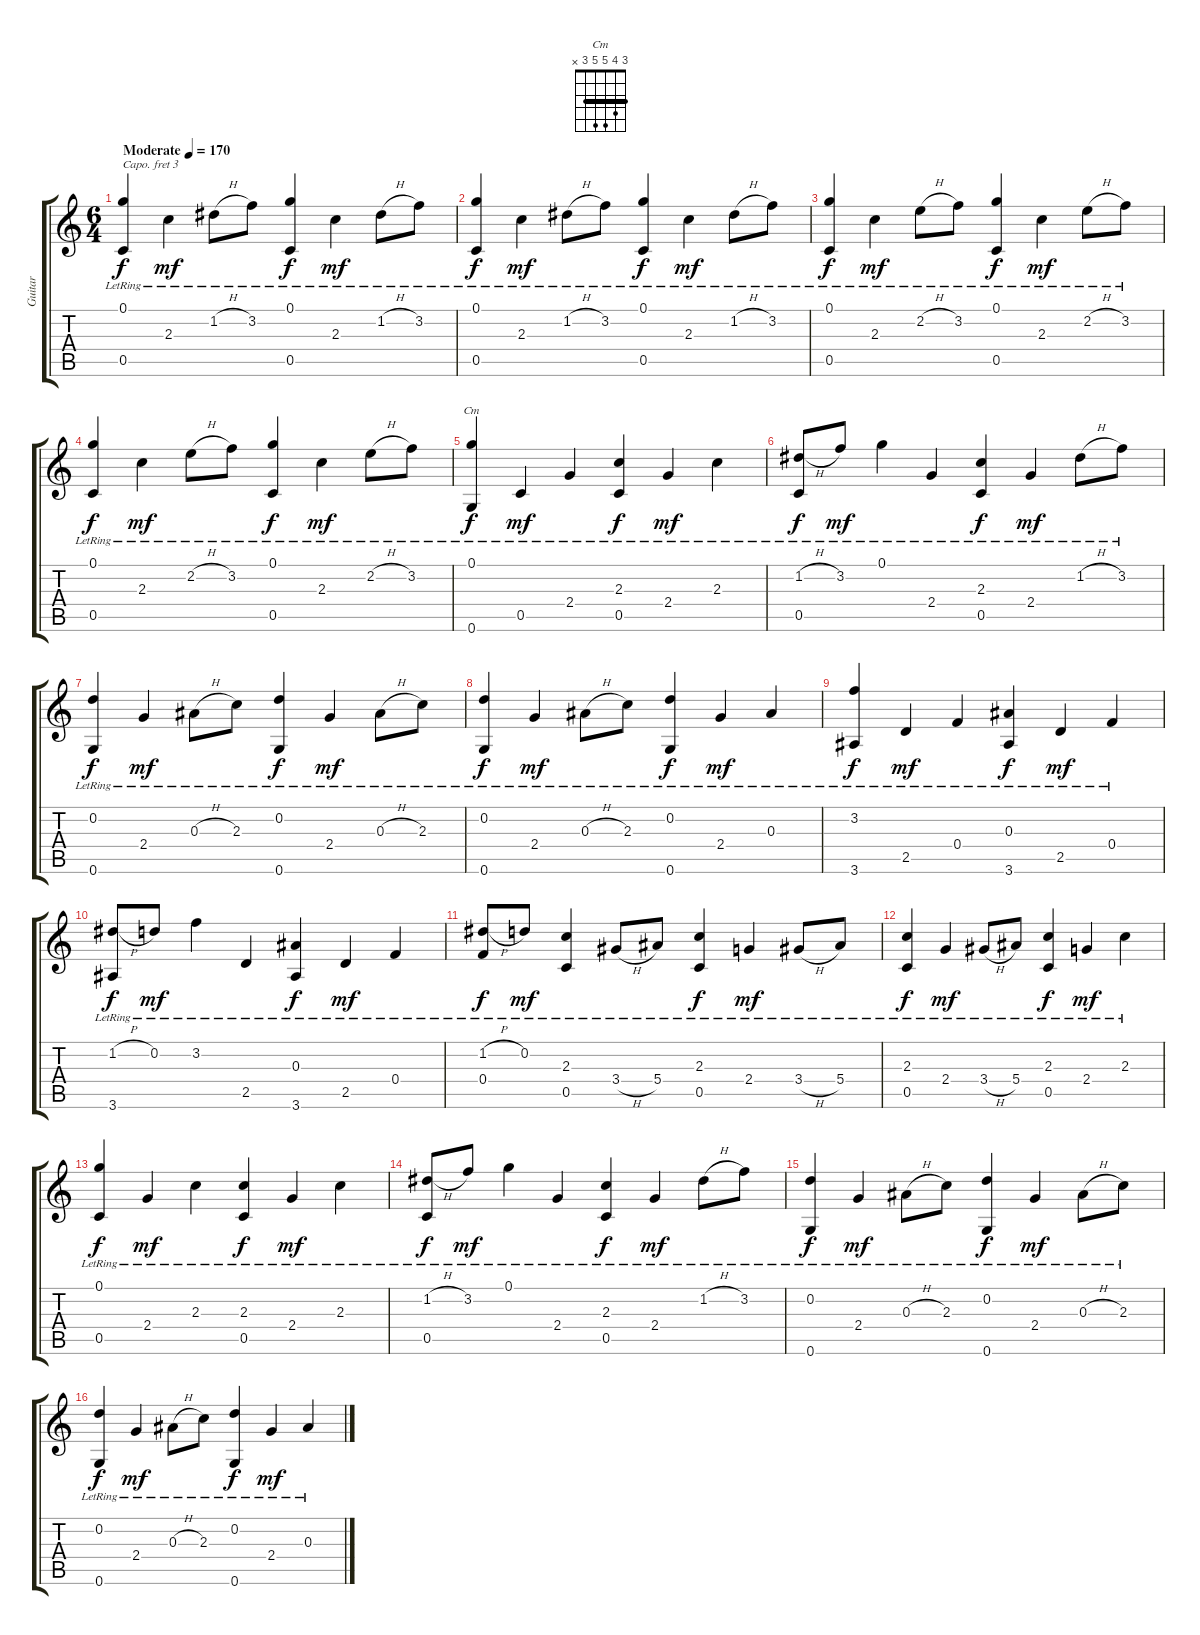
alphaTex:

\track ("Guitar" "Guitar") {instrument acousticguitarnylon}
\staff {score tabs}
\capo 3
\tuning (E4 B3 G3 D3 A2 E2) {hide}
\chord ("Cm" 3 4 5 5 3 x) {barre 3}
\ts (6 4)
\tempo (170 "Moderate")
\clef g2
\ks c
(0.1{lr} 0.5{lr}).4{dy f instrument acousticguitarnylon} 2.3{lr}.4{dy mf} 1.2{h lr}.8 3.2{lr}.8 (0.1{lr} 0.5{lr}).4{dy f} 2.3{lr}.4{dy mf} 1.2{h lr}.8 3.2{lr}.8 |
(0.1{lr} 0.5{lr}).4{dy f} 2.3{lr}.4{dy mf} 1.2{h lr}.8 3.2{lr}.8 (0.1{lr} 0.5{lr}).4{dy f} 2.3{lr}.4{dy mf} 1.2{h lr}.8 3.2{lr}.8 |
(0.1{lr} 0.5{lr}).4{dy f} 2.3{lr}.4{dy mf} 2.2{h lr}.8 3.2{lr}.8 (0.1{lr} 0.5{lr}).4{dy f} 2.3{lr}.4{dy mf} 2.2{h lr}.8 3.2{lr}.8 |
(0.1{lr} 0.5{lr}).4{dy f} 2.3{lr}.4{dy mf} 2.2{h lr}.8 3.2{lr}.8 (0.1{lr} 0.5{lr}).4{dy f} 2.3{lr}.4{dy mf} 2.2{h lr}.8 3.2{lr}.8 |
(0.1{lr} 0.6{lr}).4{ch "Cm" dy f} 0.5{lr}.4{dy mf} 2.4{lr}.4 (2.3{lr} 0.5{lr}).4{dy f} 2.4{lr}.4{dy mf} 2.3{lr}.4 |
(1.2{h lr} 0.5{lr}).8{dy f} 3.2{lr}.8{dy mf} 0.1{lr}.4 2.4{lr}.4 (2.3{lr} 0.5{lr}).4{dy f} 2.4{lr}.4{dy mf} 1.2{h lr}.8 3.2{lr}.8 |
(0.2{lr} 0.6{lr}).4{dy f} 2.4{lr}.4{dy mf} 0.3{h lr}.8 2.3{lr}.8 (0.2{lr} 0.6{lr}).4{dy f} 2.4{lr}.4{dy mf} 0.3{h lr}.8 2.3{lr}.8 |
(0.2{lr} 0.6{lr}).4{dy f} 2.4{lr}.4{dy mf} 0.3{h lr}.8 2.3{lr}.8 (0.2{lr} 0.6{lr}).4{dy f} 2.4{lr}.4{dy mf} 0.3{lr}.4 |
(3.2{lr} 3.6{lr}).4{dy f} 2.5{lr}.4{dy mf} 0.4{lr}.4 (0.3{lr} 3.6{lr}).4{dy f} 2.5{lr}.4{dy mf} 0.4{lr}.4 |
(1.2{h lr} 3.6{lr}).8{dy f} 0.2{lr}.8{dy mf} 3.2{lr}.4 2.5{lr}.4 (0.3{lr} 3.6{lr}).4{dy f} 2.5{lr}.4{dy mf} 0.4{lr}.4 |
(1.2{h lr} 0.4{lr}).8{dy f} 0.2{lr}.8{dy mf} (2.3{lr} 0.5{lr}).4 3.4{h lr}.8 5.4{lr}.8 (2.3{lr} 0.5{lr}).4{dy f} 2.4{lr}.4{dy mf} 3.4{h lr}.8 5.4{lr}.8 |
(2.3{lr} 0.5{lr}).4{dy f} 2.4{lr}.4{dy mf} 3.4{h lr}.8 5.4{lr}.8 (2.3{lr} 0.5{lr}).4{dy f} 2.4{lr}.4{dy mf} 2.3{lr}.4 |
(0.1{lr} 0.5{lr}).4{dy f} 2.4{lr}.4{dy mf} 2.3{lr}.4 (2.3{lr} 0.5{lr}).4{dy f} 2.4{lr}.4{dy mf} 2.3{lr}.4 |
(1.2{h lr} 0.5{lr}).8{dy f} 3.2{lr}.8{dy mf} 0.1{lr}.4 2.4{lr}.4 (2.3{lr} 0.5{lr}).4{dy f} 2.4{lr}.4{dy mf} 1.2{h lr}.8 3.2{lr}.8 |
(0.2{lr} 0.6{lr}).4{dy f} 2.4{lr}.4{dy mf} 0.3{h lr}.8 2.3{lr}.8 (0.2{lr} 0.6{lr}).4{dy f} 2.4{lr}.4{dy mf} 0.3{h lr}.8 2.3{lr}.8 |
(0.2{lr} 0.6{lr}).4{dy f} 2.4{lr}.4{dy mf} 0.3{h lr}.8 2.3{lr}.8 (0.2{lr} 0.6{lr}).4{dy f} 2.4{lr}.4{dy mf} 0.3{lr}.4
